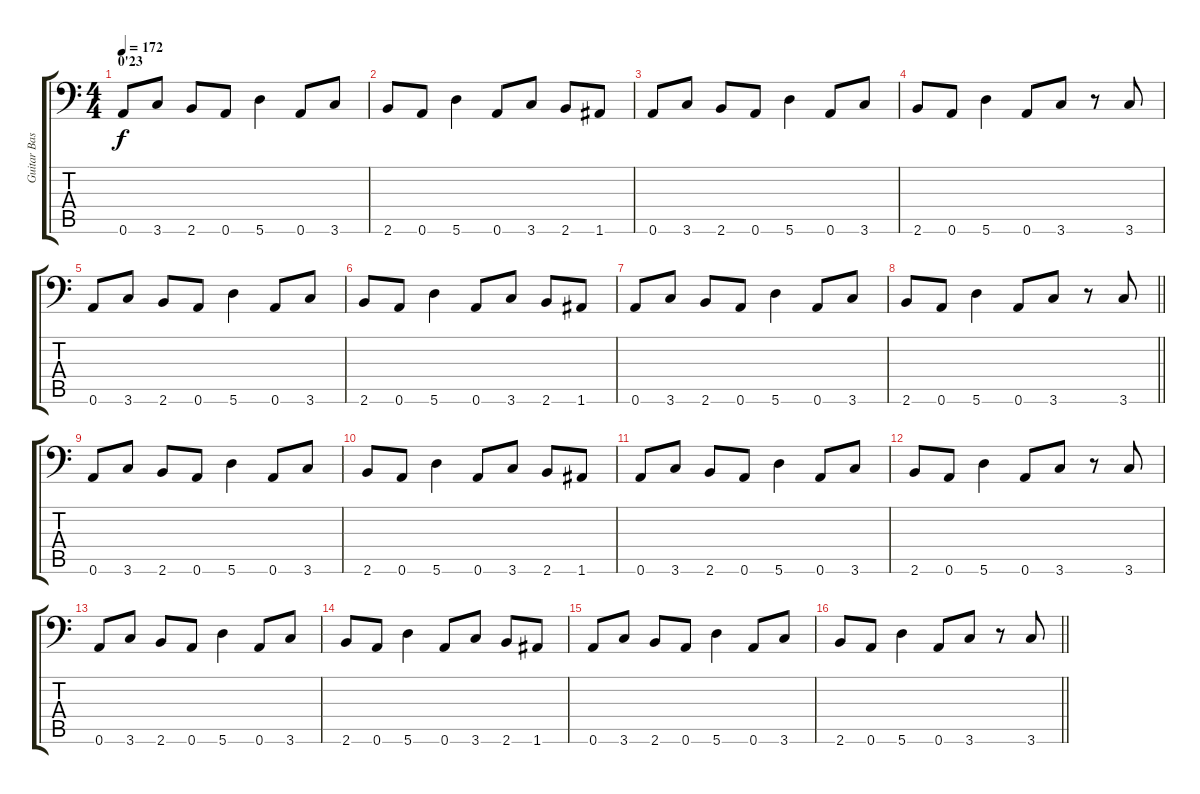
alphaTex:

\track ("Guitar Bass" "Guitar Bas") {instrument electricbassfinger}
\staff {score tabs}
\tuning (B3 Gb3 D3 A2 E2 A1) {hide}
\ts (4 4)
\section ("" "0'23")
\tempo 172
\clef f4
\ks c
0.6.8{dy f} 3.6.8 2.6.8 0.6.8 5.6.4 0.6.8 3.6.8 |
2.6.8 0.6.8 5.6.4 0.6.8 3.6.8 2.6.8 1.6.8 |
0.6.8 3.6.8 2.6.8 0.6.8 5.6.4 0.6.8 3.6.8 |
2.6.8 0.6.8 5.6.4 0.6.8 3.6.8 r.8 3.6.8 |
0.6.8 3.6.8 2.6.8 0.6.8 5.6.4 0.6.8 3.6.8 |
2.6.8 0.6.8 5.6.4 0.6.8 3.6.8 2.6.8 1.6.8 |
0.6.8 3.6.8 2.6.8 0.6.8 5.6.4 0.6.8 3.6.8 |
\barLineRight lightlight
2.6.8 0.6.8 5.6.4 0.6.8 3.6.8 r.8 3.6.8 |
0.6.8 3.6.8 2.6.8 0.6.8 5.6.4 0.6.8 3.6.8 |
2.6.8 0.6.8 5.6.4 0.6.8 3.6.8 2.6.8 1.6.8 |
0.6.8 3.6.8 2.6.8 0.6.8 5.6.4 0.6.8 3.6.8 |
2.6.8 0.6.8 5.6.4 0.6.8 3.6.8 r.8 3.6.8 |
0.6.8 3.6.8 2.6.8 0.6.8 5.6.4 0.6.8 3.6.8 |
2.6.8 0.6.8 5.6.4 0.6.8 3.6.8 2.6.8 1.6.8 |
0.6.8 3.6.8 2.6.8 0.6.8 5.6.4 0.6.8 3.6.8 |
\barLineRight lightlight
2.6.8 0.6.8 5.6.4 0.6.8 3.6.8 r.8 3.6.8
